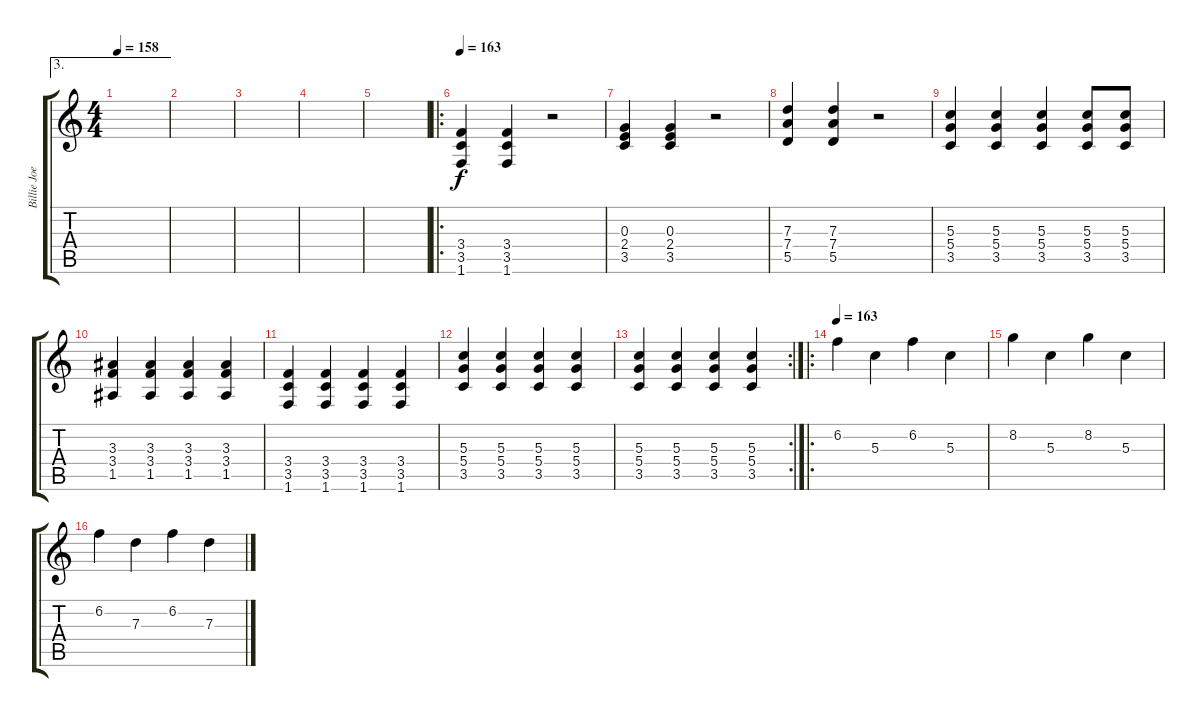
\track ("Billie Joe - Electric Lead Guitar" "Billie Joe") {instrument electricguitarclean}
\staff {score tabs}
\tuning (E4 B3 G3 D3 A2 E2) {hide}
\ae 3
\ts (4 4)
\tempo 158
\clef g2
\ks c
|
|
|
|
|
\ro
\tempo 163
(3.4 3.5 1.6).4{volume 13} (3.4 3.5 1.6).4 r.2 |
(0.3 2.4 3.5).4 (0.3 2.4 3.5).4 r.2 |
(7.3 7.4 5.5).4 (7.3 7.4 5.5).4 r.2 |
(5.3 5.4 3.5).4 (5.3 5.4 3.5).4 (5.3 5.4 3.5).4 (5.3 5.4 3.5).8 (5.3 5.4 3.5).8 |
(3.3 3.4 1.5).4 (3.3 3.4 1.5).4 (3.3 3.4 1.5).4 (3.3 3.4 1.5).4 |
(3.4 3.5 1.6).4 (3.4 3.5 1.6).4 (3.4 3.5 1.6).4 (3.4 3.5 1.6).4 |
(5.3 5.4 3.5).4 (5.3 5.4 3.5).4 (5.3 5.4 3.5).4 (5.3 5.4 3.5).4 |
\rc 2
(5.3 5.4 3.5).4 (5.3 5.4 3.5).4 (5.3 5.4 3.5).4 (5.3 5.4 3.5).4 |
\ro
\tempo 163
6.2.4{instrument distortionguitar} 5.3.4 6.2.4 5.3.4 |
8.2.4 5.3.4 8.2.4 5.3.4 |
6.2.4 7.3.4 6.2.4 7.3.4
